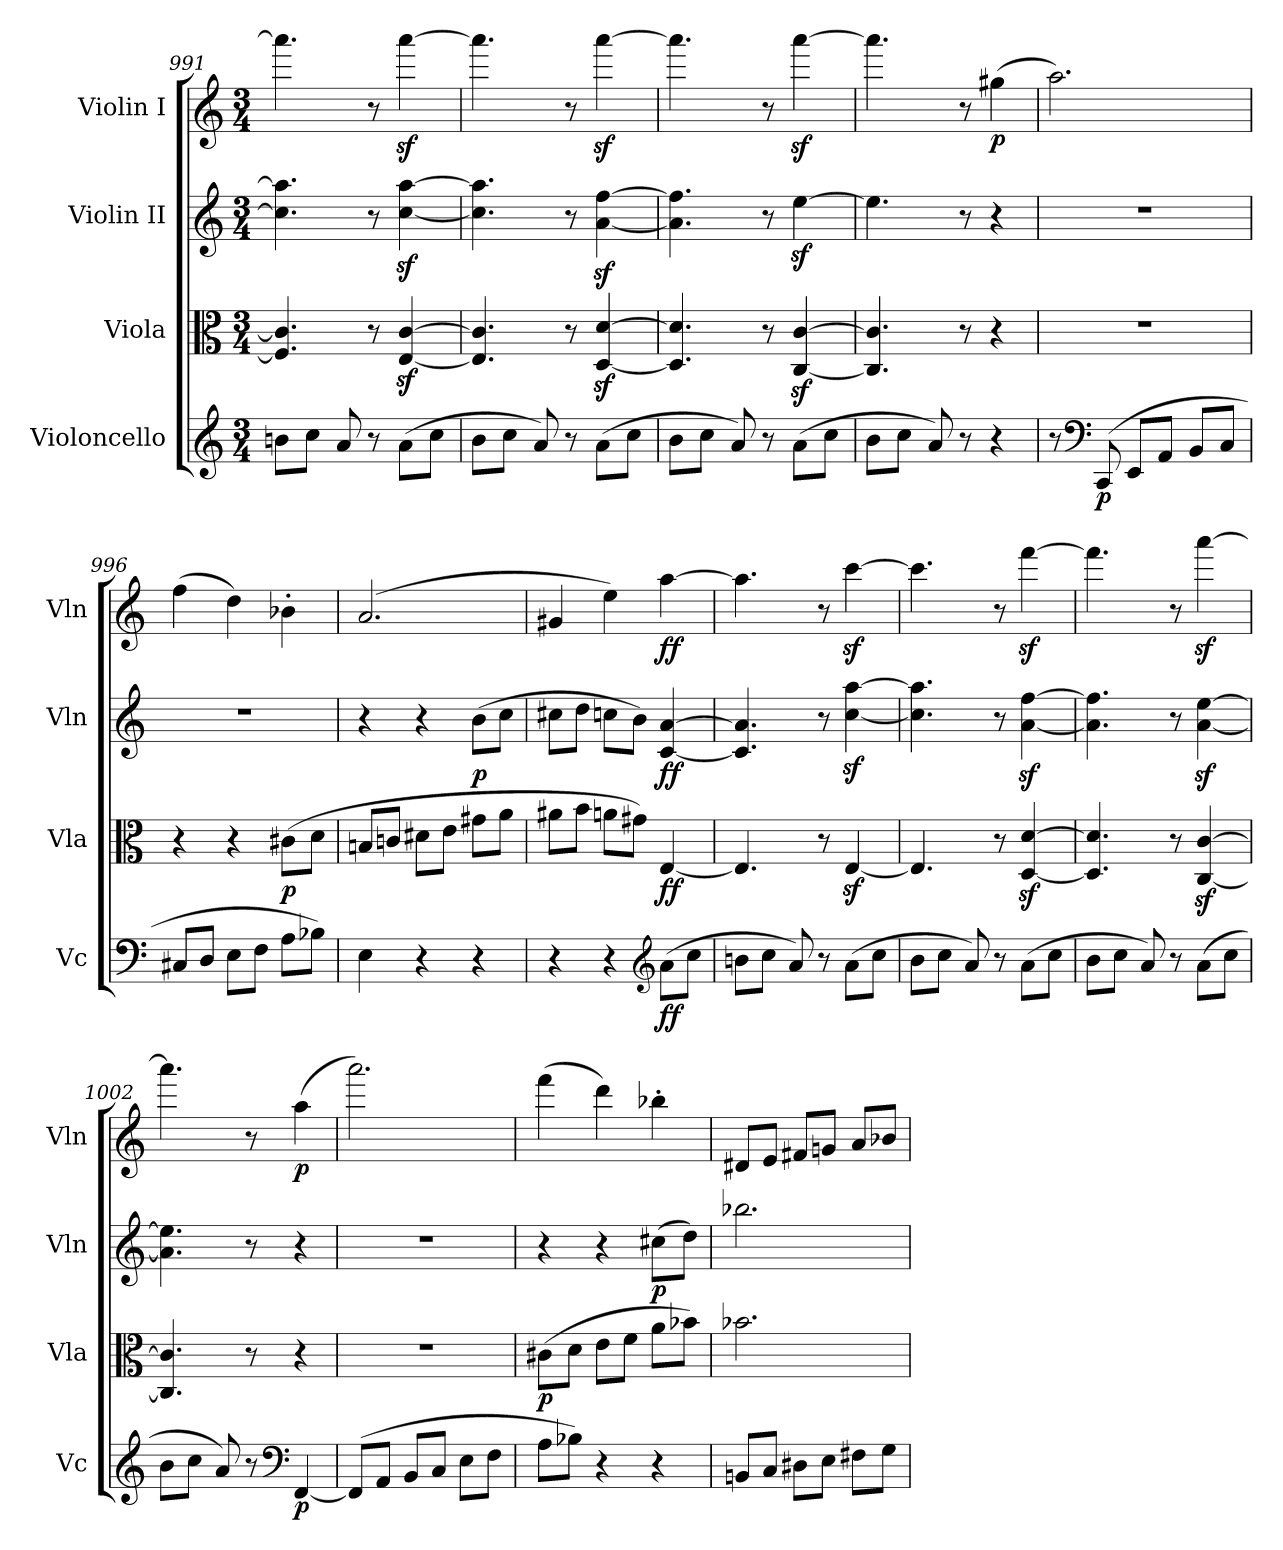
**kern	**dynam	**kern	**dynam	**kern	**dynam	**kern	**dynam
*part4	*part4	*part3	*part3	*part2	*part2	*part1	*part1
*staff4	*staff4	*staff3	*staff3	*staff2	*staff2	*staff1	*staff1
*I"Violoncello	*	*I"Viola	*	*I"Violin II	*	*I"Violin I	*
*I'Vc	*	*I'Vla	*	*I'Vln	*	*I'Vln	*
*clefG2	*	*clefC3	*	*clefG2	*	*clefG2	*
*k[]	*	*k[]	*	*k[]	*	*k[]	*
*M3/4	*	*M3/4	*	*M3/4	*	*M3/4	*
=991	=991	=991	=991	=991	=991	=991	=991
8bn\L	.	4.F/] 4.c/]	.	4.cc\] 4.aa\]	.	4.aaa\]	.
8cc\J	.	.	.	.	.	.	.
8a/	.	.	.	.	.	.	.
8r	.	8r	.	8r	.	8r	.
(>8a\L	.	[4E/z< [4c/z<	.	[4cc\z< [4aa\z<	.	[4aaaz<\	.
8cc\J	.	.	.	.	.	.	.
=992	=992	=992	=992	=992	=992	=992	=992
8b\L	.	4.E/] 4.c/]	.	4.cc\] 4.aa\]	.	4.aaa\]	.
8cc\J	.	.	.	.	.	.	.
8a/)	.	.	.	.	.	.	.
8r	.	8r	.	8r	.	8r	.
(>8a\L	.	[4D/z< [4d/z<	.	[4a\z< [4ff\z<	.	[4aaaz<\	.
8cc\J	.	.	.	.	.	.	.
=993	=993	=993	=993	=993	=993	=993	=993
8b\L	.	4.D/] 4.d/]	.	4.a\] 4.ff\]	.	4.aaa\]	.
8cc\J	.	.	.	.	.	.	.
8a/)	.	.	.	.	.	.	.
8r	.	8r	.	8r	.	8r	.
(>8a\L	.	[4C/z< [4c/z<	.	[4eez<\	.	[4aaaz<\	.
8cc\J	.	.	.	.	.	.	.
=994	=994	=994	=994	=994	=994	=994	=994
8b\L	.	4.C/] 4.c/]	.	4.ee\]	.	4.aaa\]	.
8cc\J	.	.	.	.	.	.	.
8a/)	.	.	.	.	.	.	.
8r	.	8r	.	8r	.	8r	.
!	!	!	!	!	!	!	!LO:DY:b
4r	.	4r	.	4r	.	(>4gg#X\	p
=995	=995	=995	=995	=995	=995	=995	=995
8r	.	2.r	.	2.r	.	2.aa\)	.
*clefF4	*	*	*	*	*	*	*
!	!LO:DY:b	!	!	!	!	!	!
(>8CC/	p	.	.	.	.	.	.
8EE/L	.	.	.	.	.	.	.
8AA/J	.	.	.	.	.	.	.
8BB/L	.	.	.	.	.	.	.
8C/J	.	.	.	.	.	.	.
=996	=996	=996	=996	=996	=996	=996	=996
8C#X/L	.	4r	.	2.r	.	(>4ff\	.
8D/J	.	.	.	.	.	.	.
8E\L	.	4r	.	.	.	4dd\)	.
8F\J	.	.	.	.	.	.	.
!	!	!	!LO:DY:b	!	!	!	!
8A\L	.	(>8c#X\L	p	.	.	4b-X'\	.
8B-X\J)	.	8d\J	.	.	.	.	.
=997	=997	=997	=997	=997	=997	=997	=997
4E\	.	8Bn/L	.	4r	.	(>2.a/	.
.	.	8cn/J	.	.	.	.	.
4r	.	8d#X\L	.	4r	.	.	.
.	.	8e\J	.	.	.	.	.
!	!	!	!	!	!LO:DY:b	!	!
4r	.	8g#X\L	.	(>8b\L	p	.	.
.	.	8a\J	.	8cc\J	.	.	.
=998	=998	=998	=998	=998	=998	=998	=998
4r	.	8a#X\L	.	8cc#X\L	.	4g#X/	.
.	.	8b\J	.	8dd\J	.	.	.
4r	.	8an\L	.	8ccn\L	.	4ee\)	.
.	.	8g#X\J)	.	8b\J)	.	.	.
*clefG2	*	*	*	*	*	*	*
!	!LO:DY:b	!	!LO:DY:b	!	!LO:DY:b	!	!LO:DY:b
(>8a\L	ff	[4E/	ff	[4c/ [4a/	ff	[4aa\	ff
8cc\J	.	.	.	.	.	.	.
=999	=999	=999	=999	=999	=999	=999	=999
8bn\L	.	4.E/]	.	4.c/] 4.a/]	.	4.aa\]	.
8cc\J	.	.	.	.	.	.	.
8a/)	.	.	.	.	.	.	.
8r	.	8r	.	8r	.	8r	.
(>8a\L	.	[4Ez</	.	[4cc\z< [4aa\z<	.	[4cccz<\	.
8cc\J	.	.	.	.	.	.	.
=1000	=1000	=1000	=1000	=1000	=1000	=1000	=1000
8b\L	.	4.E/]	.	4.cc\] 4.aa\]	.	4.ccc\]	.
8cc\J	.	.	.	.	.	.	.
8a/)	.	.	.	.	.	.	.
8r	.	8r	.	8r	.	8r	.
(>8a\L	.	[4D/z< [4d/z<	.	[4a\z< [4ff\z<	.	[4fffz<\	.
8cc\J	.	.	.	.	.	.	.
=1001	=1001	=1001	=1001	=1001	=1001	=1001	=1001
8b\L	.	4.D/] 4.d/]	.	4.a\] 4.ff\]	.	4.fff\]	.
8cc\J	.	.	.	.	.	.	.
8a/)	.	.	.	.	.	.	.
8r	.	8r	.	8r	.	8r	.
(>8a\L	.	[4C/z< [4c/z<	.	[4a\z< [4ee\z<	.	[4aaaz<\	.
8cc\J	.	.	.	.	.	.	.
=1002	=1002	=1002	=1002	=1002	=1002	=1002	=1002
8b\L	.	4.C/] 4.c/]	.	4.a\] 4.ee\]	.	4.aaa\]	.
8cc\J	.	.	.	.	.	.	.
8a/)	.	.	.	.	.	.	.
8r	.	8r	.	8r	.	8r	.
*clefF4	*	*	*	*	*	*	*
!	!LO:DY:b	!	!	!	!	!	!LO:DY:b
[4FF/	p	4r	.	4r	.	(>4aa\	p
=1003	=1003	=1003	=1003	=1003	=1003	=1003	=1003
(>8FF/L]	.	2.r	.	2.r	.	2.aaa\)	.
8AA/J	.	.	.	.	.	.	.
8BB/L	.	.	.	.	.	.	.
8C/J	.	.	.	.	.	.	.
8E\L	.	.	.	.	.	.	.
8F\J	.	.	.	.	.	.	.
=1004	=1004	=1004	=1004	=1004	=1004	=1004	=1004
!	!	!	!LO:DY:b	!	!	!	!
8A\L	.	(>8c#X\L	p	4r	.	(>4fff\	.
8B-X\J)	.	8d\J	.	.	.	.	.
4r	.	8e\L	.	4r	.	4ddd\)	.
.	.	8f\J	.	.	.	.	.
!	!	!	!	!	!LO:DY:b	!	!
4r	.	8a\L	.	(>8cc#X\L	p	4bb-X'\	.
.	.	8b-X\J)	.	8dd\J)	.	.	.
=1005	=1005	=1005	=1005	=1005	=1005	=1005	=1005
8BBn/L	.	2.b-X\	.	2.bb-X\	.	8d#X/L	.
8C/J	.	.	.	.	.	8e/J	.
8D#X\L	.	.	.	.	.	8f#X/L	.
8E\J	.	.	.	.	.	8gn/J	.
8F#X\L	.	.	.	.	.	8a/L	.
8G\J	.	.	.	.	.	8b-X/J	.
=	=	=	=	=	=	=	=
*-	*-	*-	*-	*-	*-	*-	*-
